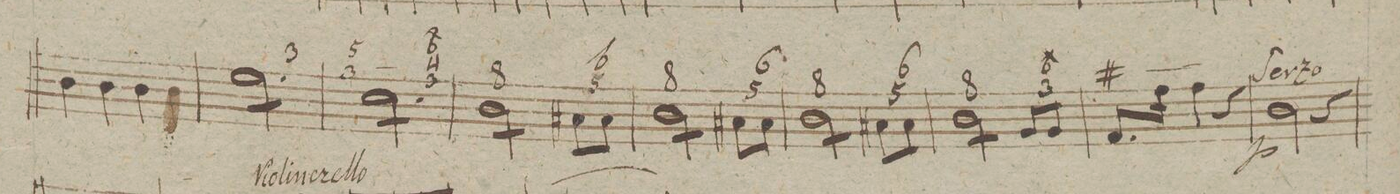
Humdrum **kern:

**kern	**fba	**dynam
*I"Organo	*	*
*clefF4	*	*
*k[f#]	*	*
*M3/4	*	*
4D\	.	.
4D\	.	.
4D\	.	.
=31	=31	=31
*tremolo	*	*
8G\L	3	.
8G\	.	.
8G\	.	.
8G\	.	.
8G\	.	.
8G\J	.	.
=32	=32	=32
8E\L	5 3	.
8E\	.	.
8E\	.	.
8E\	.	.
8E\	6\ 4 3	.
8E\J	.	.
=33	=33	=33
8D\L	8	.
8D\	.	.
8D\	.	.
8D\J	.	.
*Xtremolo	*	*
8C#X\L	6 5	.
8C#\J	.	.
=34	=34	=34
*tremolo	*	*
8D\L	8	.
8D\	.	.
8D\	.	.
8D\J	.	.
*Xtremolo	*	*
8C#X\L	6 5	.
8C#\J	.	.
=35	=35	=35
*tremolo	*	*
8D\L	.	.
8D\	.	.
8D\	.	.
8D\J	.	.
*Xtremolo	*	*
8C#X\L	6 5	.
8C#\J	.	.
=36	=36	=36
*tremolo	*	*
8D\L	8	.
8D\	.	.
8D\	.	.
8D\J	.	.
*Xtremolo	*	*
8BB/L	6\ 3	.
8BB/J	.	.
=37	=37	=37
8.AA/L	#_	.
16A\Jk	.	.
4A\	X	.
4r	.	.
=38	=38	=38
2D\	.	p
4r	.	.
=39	=39	=39
*-	*-	*-
